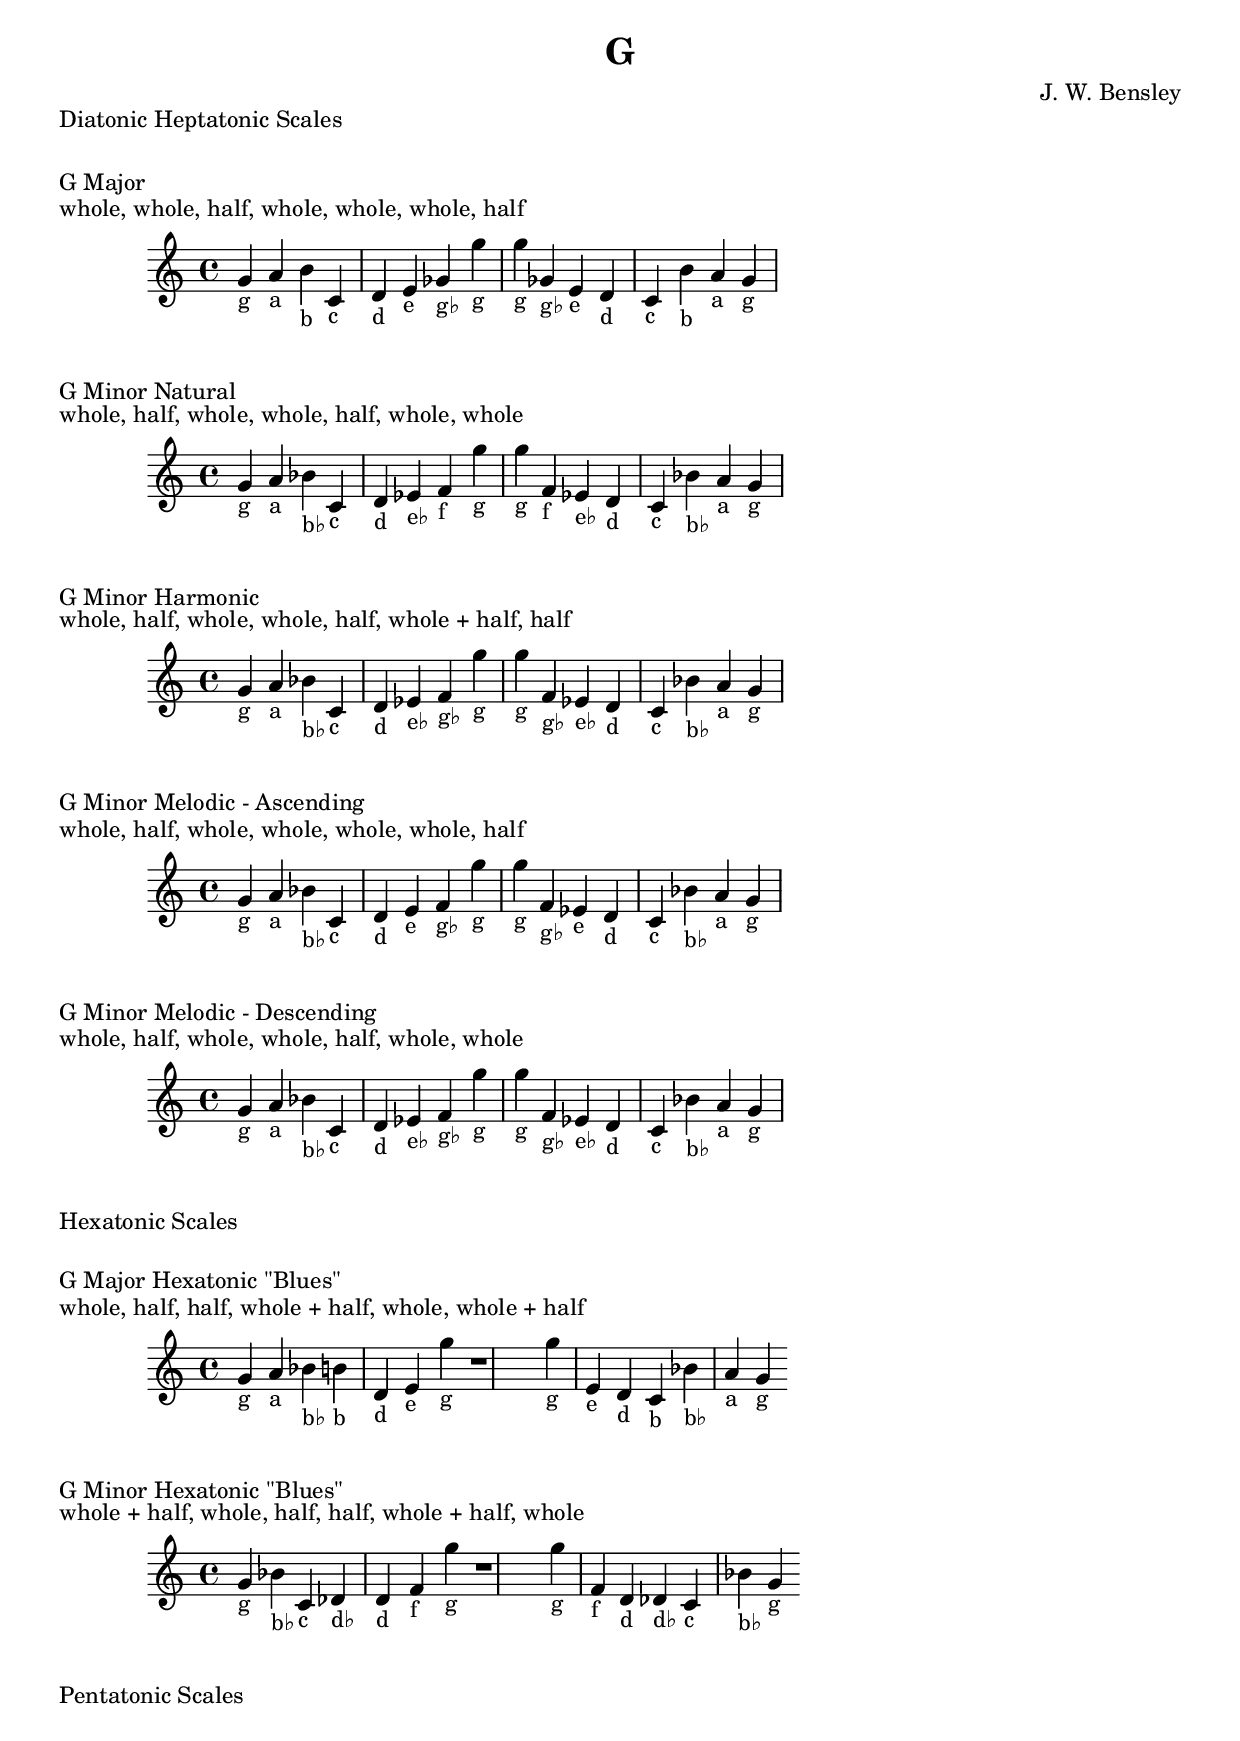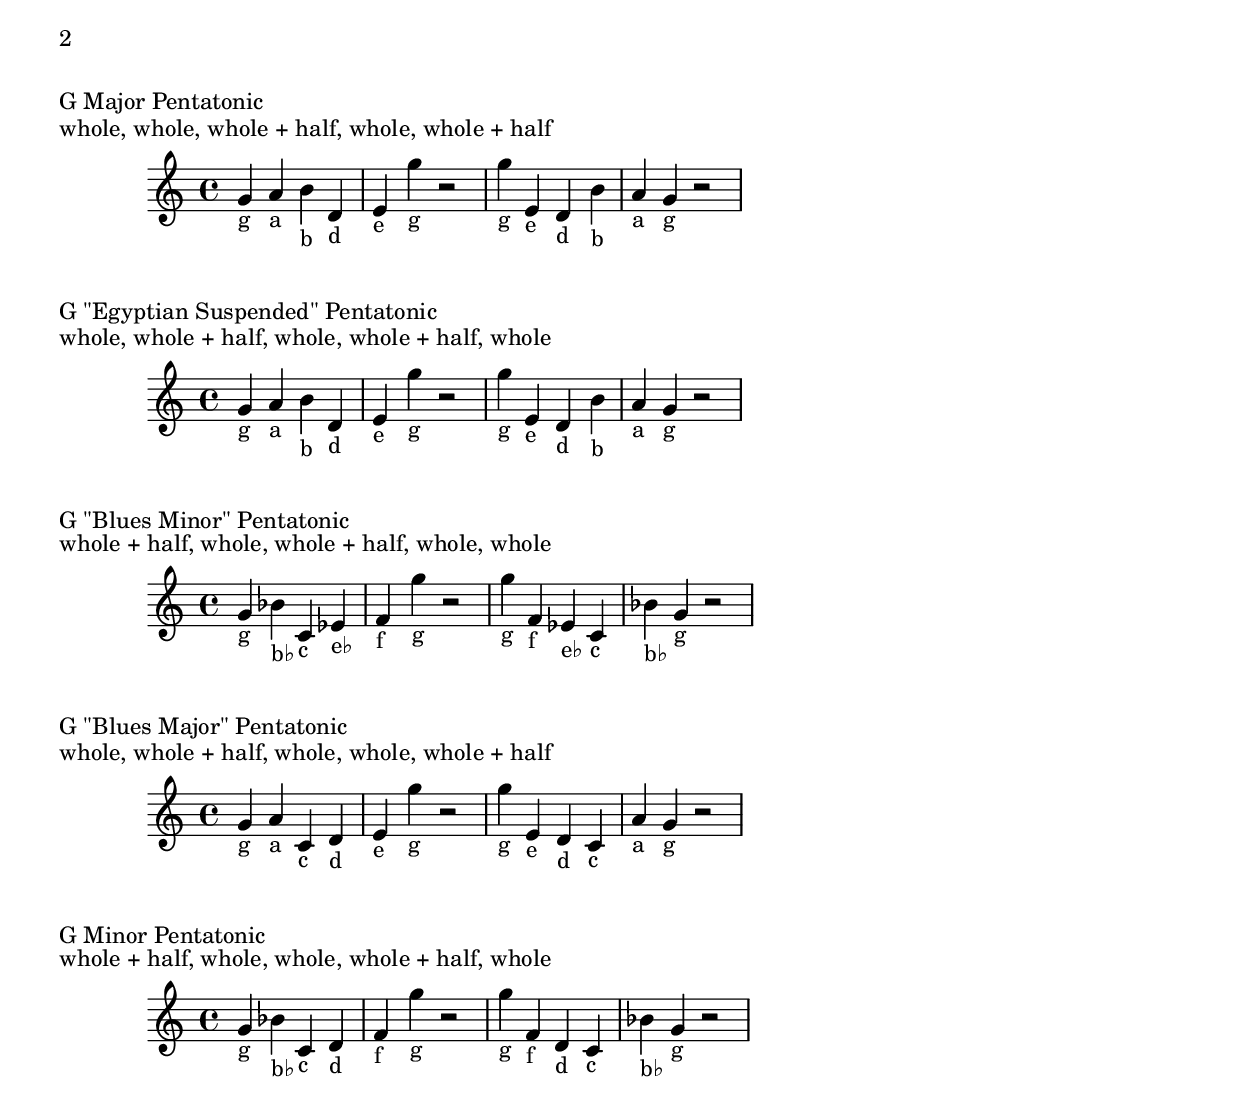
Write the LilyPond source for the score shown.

\version "2.18.2"
\language "english"

\header {
  title = "G"
  composer = "J. W. Bensley"
}\markup { "Diatonic Heptatonic Scales" }
\markup { \vspace #1 }

\markup { "G Major" }
\markup { "whole, whole, half, whole, whole, whole, half" }
\score {
  \new PianoStaff {
    \clef "treble"
    g'4-"g"
    a'-"a"
    b'-"b"
    c'-"c"
    d'-"d"
    e'-"e"
    gflat'-"g♭"
    g''-"g" |
    g''-"g"
    gflat'-"g♭"
    e'-"e"
    d'-"d"
    c'-"c"
    b'-"b"
    a'-"a"
    g'4-"g"
  }
}

\markup { "G Minor Natural" }
\markup { "whole, half, whole, whole, half, whole, whole" }
\score {
  \new PianoStaff {
    \clef "treble"
    g'4-"g"
    a'-"a"
    bflat'-"b♭"
    c'-"c"
    d'-"d"
    eflat'-"e♭"
    f'-"f"
    g''-"g" |
    g''-"g"
    f'-"f"
    eflat'-"e♭"
    d'-"d"
    c'-"c"
    bflat'-"b♭"
    a'-"a"
    g'4-"g"
  }
}


\markup { "G Minor Harmonic" }
\markup { "whole, half, whole, whole, half, whole + half, half" }
\score {
  \new PianoStaff {
    \clef "treble"
    g'4-"g"
    a'-"a"
    bflat'-"b♭"
    c'-"c"
    d'-"d"
    eflat'-"e♭"
    f'-"g♭"
    g''-"g" |
    g''-"g"
    f'-"g♭"
    eflat'-"e♭"
    d'-"d"
    c'-"c"
    bflat'-"b♭"
    a'-"a"
    g'4-"g"
  }
}

\markup { "G Minor Melodic - Ascending" }
\markup { "whole, half, whole, whole, whole, whole, half" }
\score {
  \new PianoStaff {
    \clef "treble"
    g'4-"g"
    a'-"a"
    bflat'-"b♭"
    c'-"c"
    d'-"d"
    e'-"e"
    f'-"g♭"
    g''-"g" |
    g''-"g"
    f'-"g♭"
    eflat'-"e"
    d'-"d"
    c'-"c"
    bflat'-"b♭"
    a'-"a"
    g'4-"g"
  }
}

\markup { "G Minor Melodic - Descending" }
\markup { "whole, half, whole, whole, half, whole, whole" }
\score {
  \new PianoStaff {
    \clef "treble"
    g'4-"g"
    a'-"a"
    bflat'-"b♭"
    c'-"c"
    d'-"d"
    eflat'-"e♭"
    f'-"g♭"
    g''-"g" |
    g''-"g"
    f'-"g♭"
    eflat'-"e♭"
    d'-"d"
    c'-"c"
    bflat'-"b♭"
    a'-"a"
    g'4-"g"
  }
}\markup { "Hexatonic Scales" }
\markup { \vspace #1 }

\markup { "G Major Hexatonic \"Blues\"" }
\markup { "whole, half, half, whole + half, whole, whole + half" }
\score {
  \new PianoStaff {
    \clef "treble"
    g'4-"g"
    a'-"a"
    bflat'-"b♭"
    b'-"b"
    d'-"d"
    e'-"e"
    g''-"g" 
    r1 |
    g''4-"g"
    e'-"e"
    d'-"d"
    c'-"b"
    bflat'-"b♭"
    a'-"a"
    g'-"g"
  }
}

\markup { "G Minor Hexatonic \"Blues\"" }
\markup { "whole + half, whole, half, half, whole + half, whole" }
\score {
  \new PianoStaff {
    \clef "treble"
    g'4-"g"
    bflat'-"b♭"
    c'-"c"
    dflat'-"d♭"
    d'-"d"
    f'-"f"
    g''-"g"
    r1 |
    g''4-"g"
    f'-"f"
    d'-"d"
    dflat'-"d♭"
    c'-"c"
    bflat'-"b♭"
    g'-"g"
  }
}\markup { "Pentatonic Scales" }
\markup { \vspace #1 }

\markup { "G Major Pentatonic" }
\markup { "whole, whole, whole + half, whole, whole + half" }
\score {
  \new PianoStaff {
    \clef "treble"
    g'4-"g"
    a'-"a"
    b'-"b"
    d'-"d"
    e'-"e"
    g''-"g"
    r2 |
    g''4-"g"
    e'-"e"
    d'-"d"
    b'-"b"
    a'-"a"
    g'-"g"
    r2
  }
}

\markup { "G \"Egyptian Suspended\" Pentatonic" }
\markup { "whole, whole + half, whole, whole + half, whole" }
\score {
  \new PianoStaff {
    \clef "treble"
    g'4-"g"
    a'-"a"
    b'-"b"
    d'-"d"
    e'-"e"
    g''-"g"
    r2 |
    g''4-"g"
    e'-"e"
    d'-"d"
    b'-"b"
    a'-"a"
    g'-"g"
    r2
  }
}

\markup { "G \"Blues Minor\" Pentatonic" }
\markup { "whole + half, whole, whole + half, whole, whole" }
\score {
  \new PianoStaff {
    \clef "treble"
    g'4-"g"
    bflat'-"b♭"
    c'-"c"
    eflat'-"e♭"
    f'-"f"
    g''4-"g"
    r2 |
    g''4-"g"
    f'-"f"
    eflat'-"e♭"
    c'-"c"
    bflat'-"b♭"
    g'-"g"
    r2
  }
}

\markup { "G \"Blues Major\" Pentatonic" }
\markup { "whole, whole + half, whole, whole, whole + half" }
\score {
  \new PianoStaff {
    \clef "treble"
    g'4-"g"
    a'-"a"
    c'-"c"
    d'-"d"
    e'-"e"
    g''-"g"
    r2 |
    g''4-"g"
    e'-"e"
    d'-"d"
    c'-"c"
    a'-"a"
    g'-"g"
    r2
  }
}

\markup { "G Minor Pentatonic" }
\markup { "whole + half, whole, whole, whole + half, whole" }
\score {
  \new PianoStaff {
    \clef "treble"
    g'4-"g"
    bflat'-"b♭"
    c'-"c"
    d'-"d"
    f'-"f"
    g''-"g"
    r2 |
    g''4-"g"
    f'-"f"
    d'-"d"
    c'-"c"
    bflat'-"b♭"
    g'-"g"
    r2
  }
}